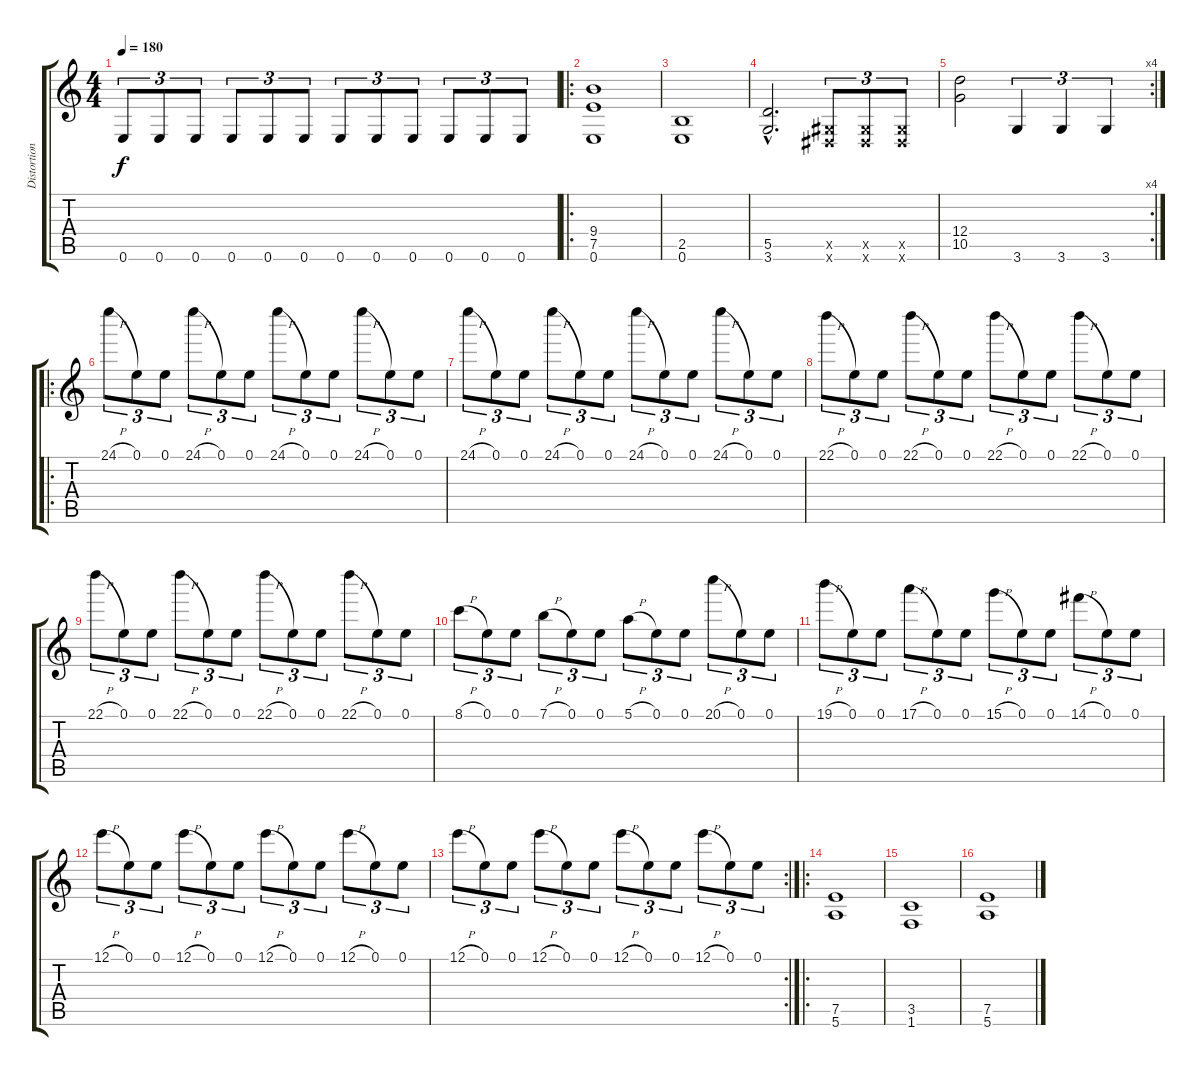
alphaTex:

\track ("Distortion Guitar" "Distortion") {instrument distortionguitar}
\staff {score tabs}
\tuning (E4 B3 G3 D3 A2 E2) {hide}
\ts (4 4)
\tempo 180
\clef g2
\ks c
0.6.8{tu (3 2) dy f} 0.6.8{tu (3 2)} 0.6.8{tu (3 2)} 0.6.8{tu (3 2)} 0.6.8{tu (3 2)} 0.6.8{tu (3 2)} 0.6.8{tu (3 2)} 0.6.8{tu (3 2)} 0.6.8{tu (3 2)} 0.6.8{tu (3 2)} 0.6.8{tu (3 2)} 0.6.8{tu (3 2)} |
\ro
(9.4 7.5 0.6).1 |
(2.5 0.6).1 |
(5.5{hac} 3.6{hac}).2{d} (-1.5{x} -1.6{x}).8{tu (3 2)} (-1.5{x} -1.6{x}).8{tu (3 2)} (-1.5{x} -1.6{x}).8{tu (3 2)} |
\rc 4
(12.4 10.5).2 3.6.4{tu (3 2)} 3.6.4{tu (3 2)} 3.6.4{tu (3 2)} |
\ro
24.1{h}.8{tu (3 2)} 0.1.8{tu (3 2)} 0.1.8{tu (3 2)} 24.1{h}.8{tu (3 2)} 0.1.8{tu (3 2)} 0.1.8{tu (3 2)} 24.1{h}.8{tu (3 2)} 0.1.8{tu (3 2)} 0.1.8{tu (3 2)} 24.1{h}.8{tu (3 2)} 0.1.8{tu (3 2)} 0.1.8{tu (3 2)} |
24.1{h}.8{tu (3 2)} 0.1.8{tu (3 2)} 0.1.8{tu (3 2)} 24.1{h}.8{tu (3 2)} 0.1.8{tu (3 2)} 0.1.8{tu (3 2)} 24.1{h}.8{tu (3 2)} 0.1.8{tu (3 2)} 0.1.8{tu (3 2)} 24.1{h}.8{tu (3 2)} 0.1.8{tu (3 2)} 0.1.8{tu (3 2)} |
22.1{h}.8{tu (3 2)} 0.1.8{tu (3 2)} 0.1.8{tu (3 2)} 22.1{h}.8{tu (3 2)} 0.1.8{tu (3 2)} 0.1.8{tu (3 2)} 22.1{h}.8{tu (3 2)} 0.1.8{tu (3 2)} 0.1.8{tu (3 2)} 22.1{h}.8{tu (3 2)} 0.1.8{tu (3 2)} 0.1.8{tu (3 2)} |
22.1{h}.8{tu (3 2)} 0.1.8{tu (3 2)} 0.1.8{tu (3 2)} 22.1{h}.8{tu (3 2)} 0.1.8{tu (3 2)} 0.1.8{tu (3 2)} 22.1{h}.8{tu (3 2)} 0.1.8{tu (3 2)} 0.1.8{tu (3 2)} 22.1{h}.8{tu (3 2)} 0.1.8{tu (3 2)} 0.1.8{tu (3 2)} |
8.1{h}.8{tu (3 2)} 0.1.8{tu (3 2)} 0.1.8{tu (3 2)} 7.1{h}.8{tu (3 2)} 0.1.8{tu (3 2)} 0.1.8{tu (3 2)} 5.1{h}.8{tu (3 2)} 0.1.8{tu (3 2)} 0.1.8{tu (3 2)} 20.1{h}.8{tu (3 2)} 0.1.8{tu (3 2)} 0.1.8{tu (3 2)} |
19.1{h}.8{tu (3 2)} 0.1.8{tu (3 2)} 0.1.8{tu (3 2)} 17.1{h}.8{tu (3 2)} 0.1.8{tu (3 2)} 0.1.8{tu (3 2)} 15.1{h}.8{tu (3 2)} 0.1.8{tu (3 2)} 0.1.8{tu (3 2)} 14.1{h}.8{tu (3 2)} 0.1.8{tu (3 2)} 0.1.8{tu (3 2)} |
12.1{h}.8{tu (3 2)} 0.1.8{tu (3 2)} 0.1.8{tu (3 2)} 12.1{h}.8{tu (3 2)} 0.1.8{tu (3 2)} 0.1.8{tu (3 2)} 12.1{h}.8{tu (3 2)} 0.1.8{tu (3 2)} 0.1.8{tu (3 2)} 12.1{h}.8{tu (3 2)} 0.1.8{tu (3 2)} 0.1.8{tu (3 2)} |
\rc 2
12.1{h}.8{tu (3 2)} 0.1.8{tu (3 2)} 0.1.8{tu (3 2)} 12.1{h}.8{tu (3 2)} 0.1.8{tu (3 2)} 0.1.8{tu (3 2)} 12.1{h}.8{tu (3 2)} 0.1.8{tu (3 2)} 0.1.8{tu (3 2)} 12.1{h}.8{tu (3 2)} 0.1.8{tu (3 2)} 0.1.8{tu (3 2)} |
\ro
(7.5 5.6).1 |
(3.5 1.6).1 |
(7.5 5.6).1
